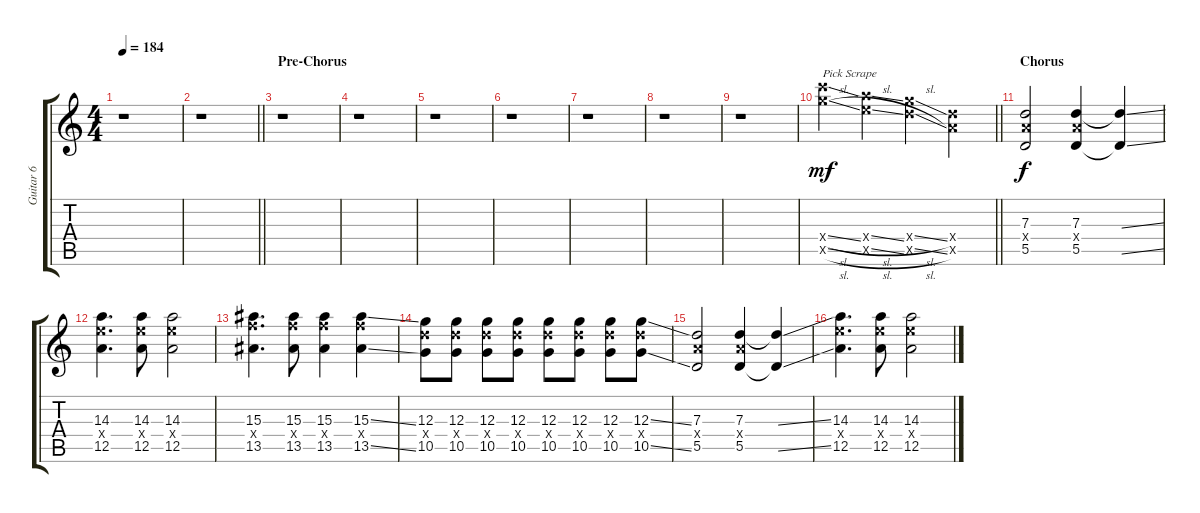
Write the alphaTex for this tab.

\track ("Guitar 6" "Guitar 6") {instrument distortionguitar}
\staff {score tabs}
\tuning (E4 B3 G3 D3 A2 D2) {hide}
\ts (4 4)
\tempo 184
\clef g2
\ks c
r.1{dy f} |
\barLineRight lightlight
r.1 |
\section ("" "Pre-Chorus")
r.1 |
r.1 |
r.1 |
r.1 |
r.1 |
r.1 |
r.1 |
\barLineRight lightlight
(22.4{sl x} 22.5{sl x}).4{txt "Pick Scrape" dy mf} (19.4{sl x} 19.5{sl x}).4 (17.4{sl x} 17.5{sl x}).4 (12.4{x} 12.5{x}).4 |
\section ("" "Chorus")
(7.3 7.4{x} 5.5).2{dy f} (7.3 7.4{x} 5.5).4 (7.3{ss t} 5.5{ss t}).4 |
(14.3 14.4{x} 12.5).4{d} (14.3 14.4{x} 12.5).8 (14.3 14.4{x} 12.5).2 |
(15.3 15.4{x} 13.5).4{d} (15.3 15.4{x} 13.5).8 (15.3 15.4{x} 13.5).4 (15.3{ss} 15.4{x} 13.5{ss}).4 |
(12.3 12.4{x} 10.5).8 (12.3 12.4{x} 10.5).8 (12.3 12.4{x} 10.5).8 (12.3 12.4{x} 10.5).8 (12.3 12.4{x} 10.5).8 (12.3 12.4{x} 10.5).8 (12.3 12.4{x} 10.5).8 (12.3{ss} 12.4{x} 10.5{ss}).8 |
(7.3 7.4{x} 5.5).2 (7.3 7.4{x} 5.5).4 (7.3{ss t} 5.5{ss t}).4 |
(14.3 14.4{x} 12.5).4{d} (14.3 14.4{x} 12.5).8 (14.3 14.4{x} 12.5).2
